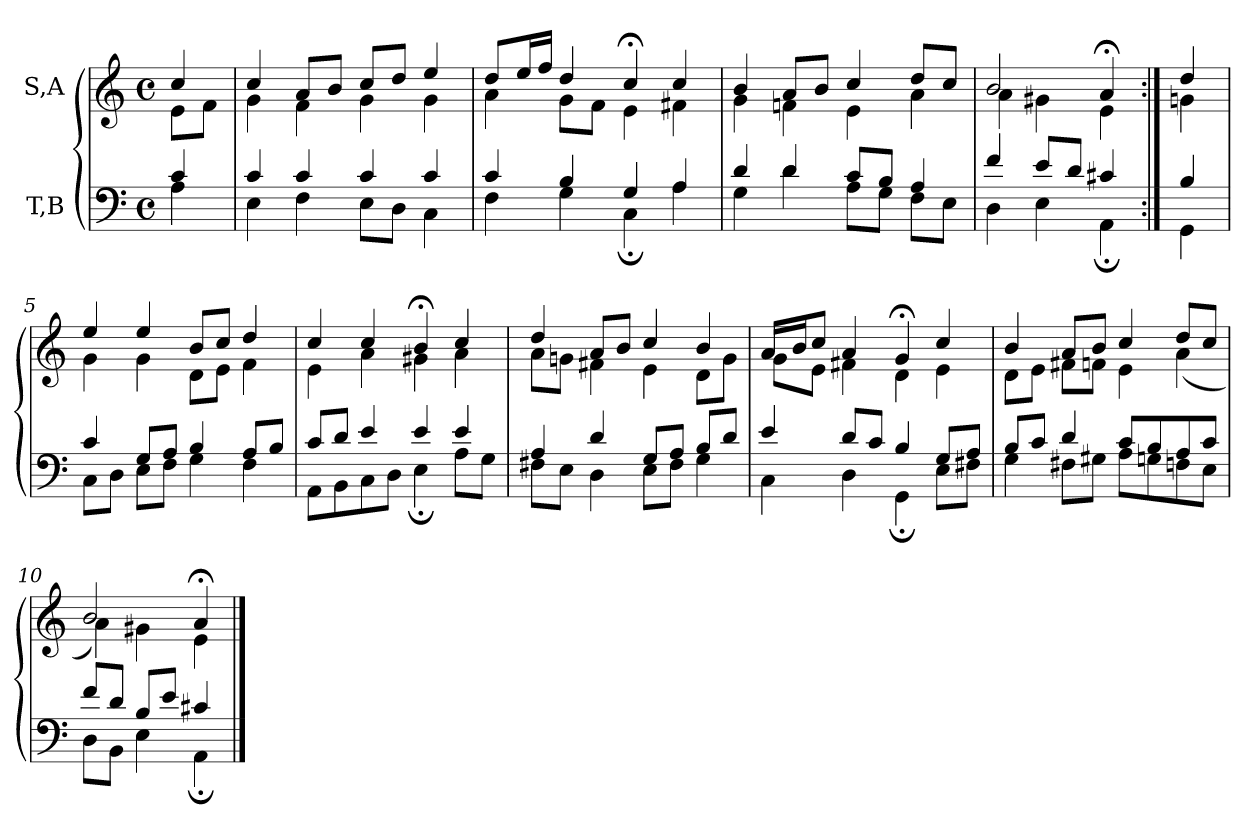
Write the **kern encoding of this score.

**kern	**kern
*part2	*part1
*staff2	*staff1
*I"T,B	*I"S,A
*clefF4	*clefG2
*k[]	*k[]
*M4/4	*M4/4
*met(c)	*met(c)
=	=
*^	*^
4c	4A	4cc	8eL
.	.	.	8fJ
=1	=1	=1	=1
4c	4E	4cc	4g
4c	4F	8aL	4f
.	.	8bJ	.
4c	8EL	8ccL	4g
.	8DJ	8ddJ	.
4c	4C	4ee	4g
=2	=2	=2	=2
4c	4F	8ddL	4a
.	.	16eeL	.
.	.	16ffJJ	.
4B	4G	4dd	8gL
.	.	.	8fJ
4G	4C;	4cc;<	4e
4A	4A	4cc	4f#X
=3	=3	=3	=3
4d	4G	4b	4g
4d	4d	8aL	4fn
.	.	8bJ	.
8cL	8AL	4cc	4e
8BJ	8GJ	.	.
4A	8FL	8ddL	4a
.	8EJ	8ccJ	.
=4a	=4a	=4a	=4a
4f	4D	2b	4a
8eL	4E	.	4g#X
8dJ	.	.	.
4c#X	4AA;	4a;<	4e
=4b:|!	=4b:|!	=4b:|!	=4b:|!
4B	4GG	4dd	4gn
=5	=5	=5	=5
4c	8CL	4ee	4g
.	8DJ	.	.
8GL	8EL	4ee	4g
8AJ	8FJ	.	.
4B	4G	8bL	8dL
.	.	8ccJ	8eJ
8AL	4F	4dd	4f
8BJ	.	.	.
=6	=6	=6	=6
8cL	8AAL	4cc	4e
8dJ	8BB	.	.
4e	8C	4cc	4a
.	8DJ	.	.
4e	4E;	4b;<	4g#X
4e	8AL	4cc	4a
.	8GJ	.	.
=7	=7	=7	=7
4A	8F#XL	4dd	8aL
.	8EJ	.	8gnJ
4d	4D	8aL	4f#X
.	.	8bJ	.
8GL	8EL	4cc	4e
8AJ	8F#J	.	.
8BL	4G	4b	8dL
8dJ	.	.	8gJ
=8	=8	=8	=8
4e	4C	16aLL	8gL
.	.	16bJ	.
.	.	8ccJ	8eJ
8dL	4D	4a	4f#X
8cJ	.	.	.
4B	4GG;	4g;<	4d
8GL	8EL	4cc	4e
8AJ	8F#XJ	.	.
=9	=9	=9	=9
8BL	4G	4b	8dL
8cJ	.	.	8eJ
4d	8F#XL	8aL	8f#XL
.	8G#XJ	8bJ	8fnJ
8cL	8AL	4cc	4e
8B	8Gn	.	.
8A	8Fn	8ddL	(<4a
8cJ	8EJ	8ccJ	.
=10	=10	=10	=10
8fL	8DL	2b	4a)
8dJ	8BBJ	.	.
8BL	4E	.	4g#X
8eJ	.	.	.
4c#X	4AA;	4a;<	4e
*v	*v	*	*
*	*v	*v
==	==
*-	*-
